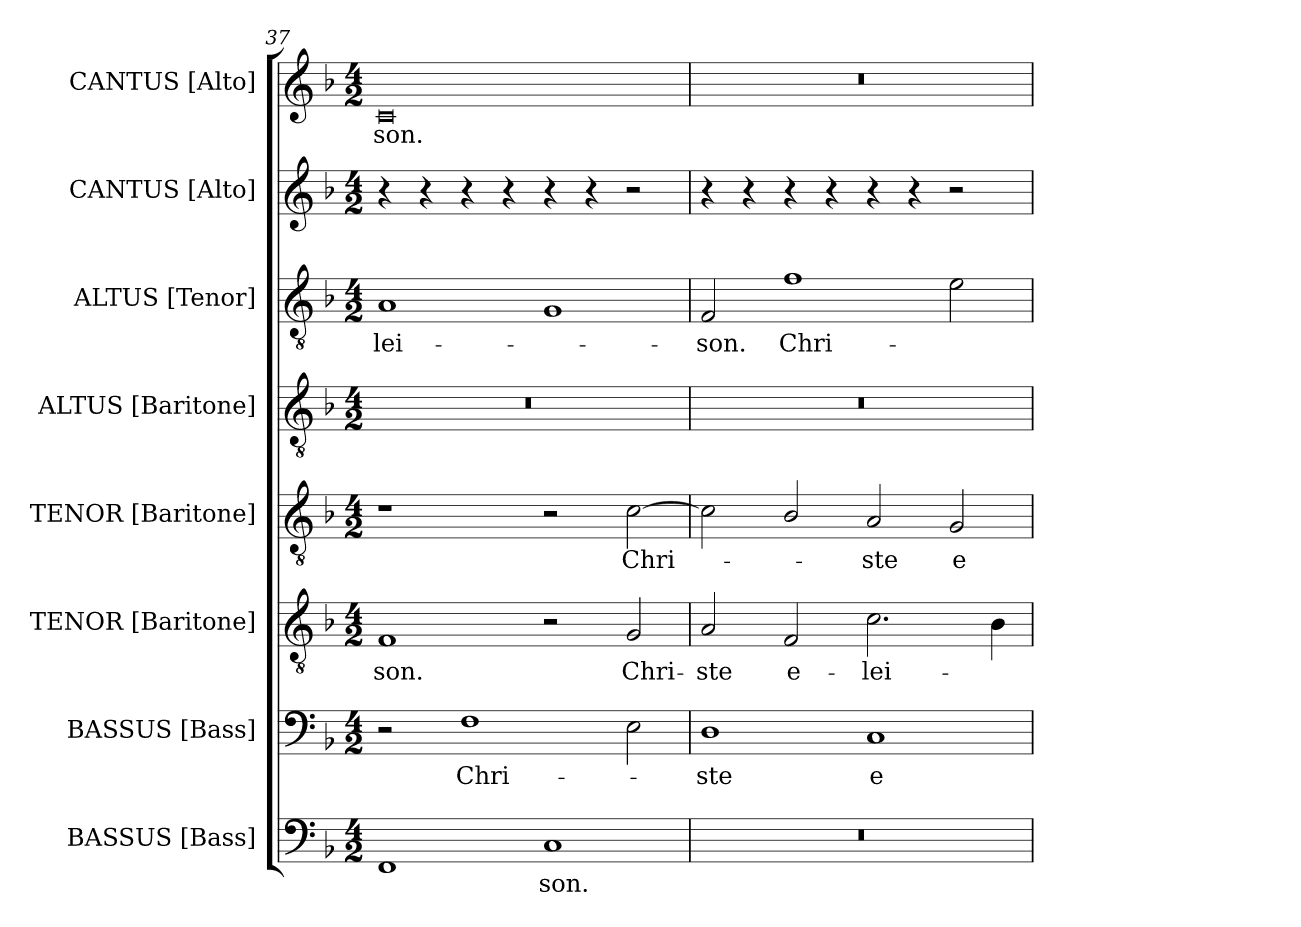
**kern	**text	**kern	**text	**kern	**text	**kern	**text	**kern	**kern	**text	**kern	**kern	**text
*part8	*part8	*part7	*part7	*part6	*part6	*part5	*part5	*part4	*part3	*part3	*part2	*part1	*part1
*staff8	*staff8	*staff7	*staff7	*staff6	*staff6	*staff5	*staff5	*staff4	*staff3	*staff3	*staff2	*staff1	*staff1
*I"BASSUS [Bass]	*	*I"BASSUS [Bass]	*	*I"TENOR [Baritone]	*	*I"TENOR [Baritone]	*	*I"ALTUS [Baritone]	*I"ALTUS [Tenor]	*	*I"CANTUS [Alto]	*I"CANTUS [Alto]	*
*I'B.	*	*I'B.	*	*I'Bar.	*	*I'Bar.	*	*I'Bar.	*I'T.	*	*I'A.	*I'A.	*
*clefF4	*	*clefF4	*	*clefGv2	*	*clefGv2	*	*clefGv2	*clefGv2	*	*clefG2	*clefG2	*
*	*	*	*	*ITrd7c12	*	*ITrd7c12	*	*ITrd7c12	*ITrd7c12	*	*	*	*
*k[b-]	*	*k[b-]	*	*k[b-]	*	*k[b-]	*	*k[b-]	*k[b-]	*	*k[b-]	*k[b-]	*
*F:	*	*F:	*	*F:	*	*F:	*	*F:	*F:	*	*F:	*F:	*
*M4/2	*	*M4/2	*	*M4/2	*	*M4/2	*	*M4/2	*M4/2	*	*M4/2	*M4/2	*
=37	=37	=37	=37	=37	=37	=37	=37	=37	=37	=37	=37	=37	=37
!	!	!	!	!	!LO:LY:b:color=#000000	!	!	!LO:N:vis=1	!	!	!	!	!
!	!	!	!	!	!	!	!	!	!	!LO:LY:b:color=#000000	!	!	!
!	!	!	!	!	!	!	!	!	!	!	!	!	!LO:LY:b:color=#000000
1FFi	.	2r	.	1FFi	-son.	1r	.	0r	1AAi	-lei-	4r	0ci	-son.
.	.	.	.	.	.	.	.	.	.	.	4r	.	.
!	!	!	!LO:LY:b:color=#000000	!	!	!	!	!	!	!	!	!	!
.	.	1Fi	Chri-	.	.	.	.	.	.	.	4r	.	.
.	.	.	.	.	.	.	.	.	.	.	4r	.	.
!	!LO:LY:b:color=#000000	!	!	!	!	!	!	!	!	!	!	!	!
1Ci	-son.	.	.	2r	.	2r	.	.	1GGi	.	4r	.	.
.	.	.	.	.	.	.	.	.	.	.	4r	.	.
!	!	!	!	!	!LO:LY:b:color=#000000	!	!	!	!	!	!	!	!
!	!	!	!	!	!	!	!LO:LY:b:color=#000000	!	!	!	!	!	!
.	.	2Ei\	.	2GGi/	Chri-	[2Ci\	Chri-	.	.	.	2r	.	.
=38	=38	=38	=38	=38	=38	=38	=38	=38	=38	=38	=38	=38	=38
!LO:N:vis=1	!	!	!	!	!	!	!	!	!	!	!	!	!
!	!	!	!LO:LY:b:color=#000000	!	!	!	!	!	!	!	!	!	!
!	!	!	!	!	!LO:LY:b:color=#000000	!	!	!LO:N:vis=1	!	!	!	!	!
!	!	!	!	!	!	!	!	!	!	!LO:LY:b:color=#000000	!	!LO:N:vis=1	!
0r	.	1Di	-ste	2AAi/	-ste	2Ci\]	.	0r	2FFi/	-son.	4r	0r	.
.	.	.	.	.	.	.	.	.	.	.	4r	.	.
!	!	!	!	!	!LO:LY:b:color=#000000	!	!	!	!	!	!	!	!
!	!	!	!	!	!	!	!	!	!	!LO:LY:b:color=#000000	!	!	!
.	.	.	.	2FFi/	e-	2BB-i/	.	.	1Fi	Chri-	4r	.	.
.	.	.	.	.	.	.	.	.	.	.	4r	.	.
!	!	!	!LO:LY:b:color=#000000	!	!	!	!	!	!	!	!	!	!
!	!	!	!	!	!LO:LY:b:color=#000000	!	!	!	!	!	!	!	!
!	!	!	!	!	!	!	!LO:LY:b:color=#000000	!	!	!	!	!	!
.	.	1Ci	e-	2.Ci\	-lei-	2AAi/	-ste	.	.	.	4r	.	.
.	.	.	.	.	.	.	.	.	.	.	4r	.	.
!	!	!	!	!	!	!	!LO:LY:b:color=#000000	!	!	!	!	!	!
.	.	.	.	.	.	2GGi/	e-	.	2Ei\	.	2r	.	.
.	.	.	.	4BB-i\	.	.	.	.	.	.	.	.	.
=	=	=	=	=	=	=	=	=	=	=	=	=	=
*-	*-	*-	*-	*-	*-	*-	*-	*-	*-	*-	*-	*-	*-
